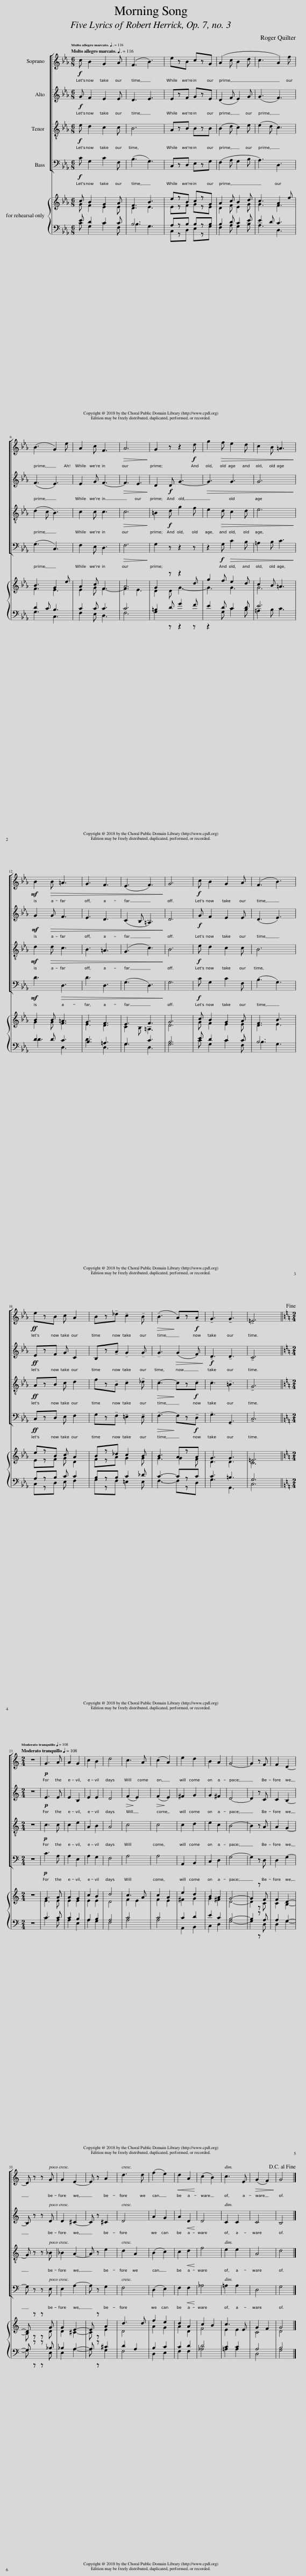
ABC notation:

X:1
%%score [ 1 2 3 4 ] { ( 5 6 ) | ( 7 8 ) }
L:1/8
Q:3/8=116
M:6/8
I:linebreak $
K:Cmin
V:1 treble
V:2 treble
V:3 treble-8
V:4 bass
V:5 treble
V:6 treble
V:7 bass
V:8 bass
V:1
!f! c B2 G2 A | (F3 B3) | ezB czG | (A2 c B2 d | c3 A2) f |$ %5
 (B3 G2) e | A2 c F3 |!>(! A6!>)! | G2 z z2!f! d | g2!>(! f e2 d | %10
 c2 B =A3!>)! |$!mf! B2!>(! B =A3 | G3 F3 | (E3 F3)!>)! | G6 | %15
!f! c B2 G2 A | (F3 B3) |$!ff! ezB c A2 | Bz!tenuto!_d !tenuto!c2 !tenuto!B |!>(! (!tenuto!B3!>)! A)z!f!!tenuto!A | %20
 !tenuto!G3 !tenuto!G3 | !tenuto!=E6!fine! ||$[K:C][M:2/4][Q:1/4=108][Q:1/4=108] z4 |!p! G3 A | A2 G2 | %25
 c2 B2 | d4 | c3 A | (c2 A2) | e2 d2 | %30
 B2 A2 | G4- | G2 z F | F2 D2- |$ D z z G | %35
 G2 E2- | E z A2 | d3 d | (f2 e2) |!<(! d2 A2!<)! | %40
 (c2 B2) | c3 E |!>(! (G2 F2)!>)! | G4!D.C.! |] %44
V:2
!f! G F2 E2 E | D3 E3 | EzF GzE | (D2 F E2) G | (G3 F3) |$ %5
 (F3 E3) | E2 G F3- |!>(! F3 E3!>)! | D2!f! D G3- |!>(! G3 G3 | %10
 G6!>)! |$!mf! G2!>(! G F3 | E3 D3 | (C2 B, =A,3)!>)! | D6 | %15
!f! G F2 E2 E | (D3 E3) |$!ff! EzF G C2 | B,z!tenuto!A !tenuto!G2 !tenuto!G | !tenuto!G3!>(! (G2 F)!>)! | %20
!f! !tenuto!D3 !tenuto!D3 | !tenuto!C6 ||$[K:C][M:2/4] z4 |!p! E3 E | E2 B,2 | %25
 E2 E2 | D4 |!>(! (F2!>)! E2) |!>(! (F2!>)! E2) | ^F2 G2 | %30
 G2 ^F2 | D4- | D2 z C | C2 B,2- |$ B, z z D | %35
 D2 ^C2- | C z ^C2 | D4 | A2 G2 | A2!<(! D2!<)! | %40
 D4 | C2 C2 | C4 | B,4 |] %44
V:3
!f! e d2 c2 c | B6 | AzB BzB | (B2 d c2) e | (e2 d c3) |$ %5
 (d2 c B3) | c2 c c3 |!>(! c6!>)! | =B2!f! d g2 f | e2!>(! d c2 d | %10
 e6!>)! |$!mf! d2!>(! d c3 | B3 =A3 | (G3 c3)!>)! | B6 | %15
!f! e d2 c2 c | B6 |$!ff! AzB c d2 | fz!tenuto!B !tenuto!c2 !tenuto!_d |!>(! !tenuto!c3-!>)! cz!f!!tenuto!c | %20
 !tenuto!c3 !tenuto!=B3 | !tenuto!G6 ||$[K:C][M:2/4] z4 |!p! c3 c | c2 e2 | %25
 A2 B2 | A4 | c4 | c4 | c2 d2 | %30
 e2 c2 | B4- | B2 z A | A2 G2- |$ G z z _B | %35
 _B2 A2- | A z e2 | d2 A2 | (B2 c2) | c2!<(! d2!<)! | %40
 f4 | e2 e2 | A4 | d4 |] %44
V:4
!f! C G,2 C2 F, | (B,3 G,3) | C,zD, E,zG, | (F,2 A, G,2 B, | A,3) D,3 |$ %5
 (G,3 C,3) | F,2 E, D,3 |!>(! F,6!>)! | G,2 z z2 z | z2!f! G,!>(! C2 B, | %10
 =A,2 B, C3!>)! |$!mf! D3!>(! D,3 | D3 D,3 | (G,3 D,3)!>)! | G,6 | %15
!f! C G,2 C2 F, | (B,3 G,3) |$!ff! C,zD, E, F,2 | G,z!tenuto!F, !tenuto!=E,2 !tenuto!E, |!>(! !tenuto!F,3-!>)! F,z!f!!tenuto!D, | %20
 !tenuto!G,3 !tenuto!G,,3 | !tenuto!C,6 ||$[K:C][M:2/4] z4 |!p! C3 A, | A,2 E,2 | %25
 A,2 G,2 | F,4 | A,4 | A,4 | A,,2 B,,2 | %30
 C,2 D,2 | G,4- | G,2 z D, | D,2 G,2- |$ G, z z E, | %35
 E,2 A,2- | A, z G,2 | F,4 | (D,2 E,2) | F,2!<(! F,2!<)! | %40
 _A,4 | =A,2 A,2 | D,4 | G,4 |] %44
V:5
 c B2 G2 A | F3 B3 | ezB czG | A2 c B2 d | c3 A2 f |$ %5
 B3 G2 e | A2 c F3 | A6 | G2 z z2 d | g2 f e2 d | %10
 c2 B =A3 |$ B2 B =A3 | G3 F3 | E3 F3 | G6 | %15
 c B2 G2 A | F3 B3 |$ ezB c A2 | Bz_d c2 B | B3 AzA | %20
 G3 G3 | =E6 ||$[K:C][M:2/4] z4 | G3 A | A2 G2 | %25
 c2 B2 | d4 | c3 A | c2 A2 | e2 d2 | %30
 B2 A2 | G4- | G2 z F | F2 D2- |$ D z z G | %35
 G2 E2- | E z A2 | d3 d | f2 e2 | d2 A2 | %40
 c2 B2 | c3 E | G2 F2 | G4 |] %44
V:6
 G F2 E2 E | D3 E3 | EzF GzE | D2 F E2 G | G3 F3 |$ %5
 F3 E3 | E2 G F3- | F3 E3 | D2 D G3- | G3 G3 | %10
 G6 |$ G2 G F3 | E3 D3 | C2 B, =A,3 | D6 | %15
 G F2 E2 E | D3 E3 |$ EzF G D2 | FzA G2 G | G3 G2 F | %20
 D3 D3 | C6 ||$[K:C][M:2/4] x4 | E3 E | E2 E2 | %25
 E2 E2 | D4 | F2 E2 | F2 E2 | ^F2 G2 | %30
 G2 ^F2 | D4- | D2 z C | C2 B,2- |$ B, z z D | %35
 D2 ^C2- | C z E2 | D4 | A2 G2 | A2 D2 | %40
 F4 | E2 E2 | C4 | D4 |] %44
V:7
 E D2 C2 C | B,6 | A,zB, B,zB, | B,2 D C2 E | E2 D C3 |$ %5
 D2 C B,3 | C2 C C3 | C6 | =B,2 D G2 F | E2 D C2 D | %10
 E6 |$ D2 D C3 | B,3 =A,3 | G,3 C3 | B,6 | %15
 E D2 C2 C | B,6 |$ A,zB, C C2 | B,zB, C2 _D | C3- CzC | %20
 C3 =B,3 | G,6 ||$[K:C][M:2/4] z4 | C3 C | C2 B,2 | %25
 A,2 B,2 | A,4 | C4 | C4 | C2 D2 | %30
 E2 C2 | B,4- | B,2 z A, | A,2 G,2- |$ G, z z _B, | %35
 _B,2 A,2- | A, z ^C2 | D2 A,2 | B,2 C2 | C2 D2 | %40
 D4 | C2 C2 | A,4 | B,4 |] %44
V:8
 C G,2 C2 F, | B,3 G,3 | C,zD, E,zG, | F,2 A, G,2 B, | A,3 D,3 |$ %5
 G,3 C,3 | F,2 E, D,3 | F,6 | G,2 z z2 z | z2 G, C2 B, | %10
 =A,2 B, C3 |$ D3 D,3 | D3 D,3 | G,3 D,3 | G,6 | %15
 C G,2 C2 F, | B,3 G,3 |$ C,zD, E, F,2 | G,zF, =E,2 E, | F,3- F,zD, | %20
 G,3 G,,3 | C,6 ||$[K:C][M:2/4] x4 | C3 A, | A,2 E,2 | %25
 A,2 G,2 | F,4 | A,4 | A,4 | A,,2 B,,2 | %30
 C,2 D,2 | G,4- | G,2 z D, | D,2 G,2- |$ G, z z E, | %35
 E,2 A,2- | A, z G,2 | F,4 | D,2 E,2 | F,2 F,2 | %40
 _A,4 | =A,2 A,2 | D,4 | G,4 |] %44
